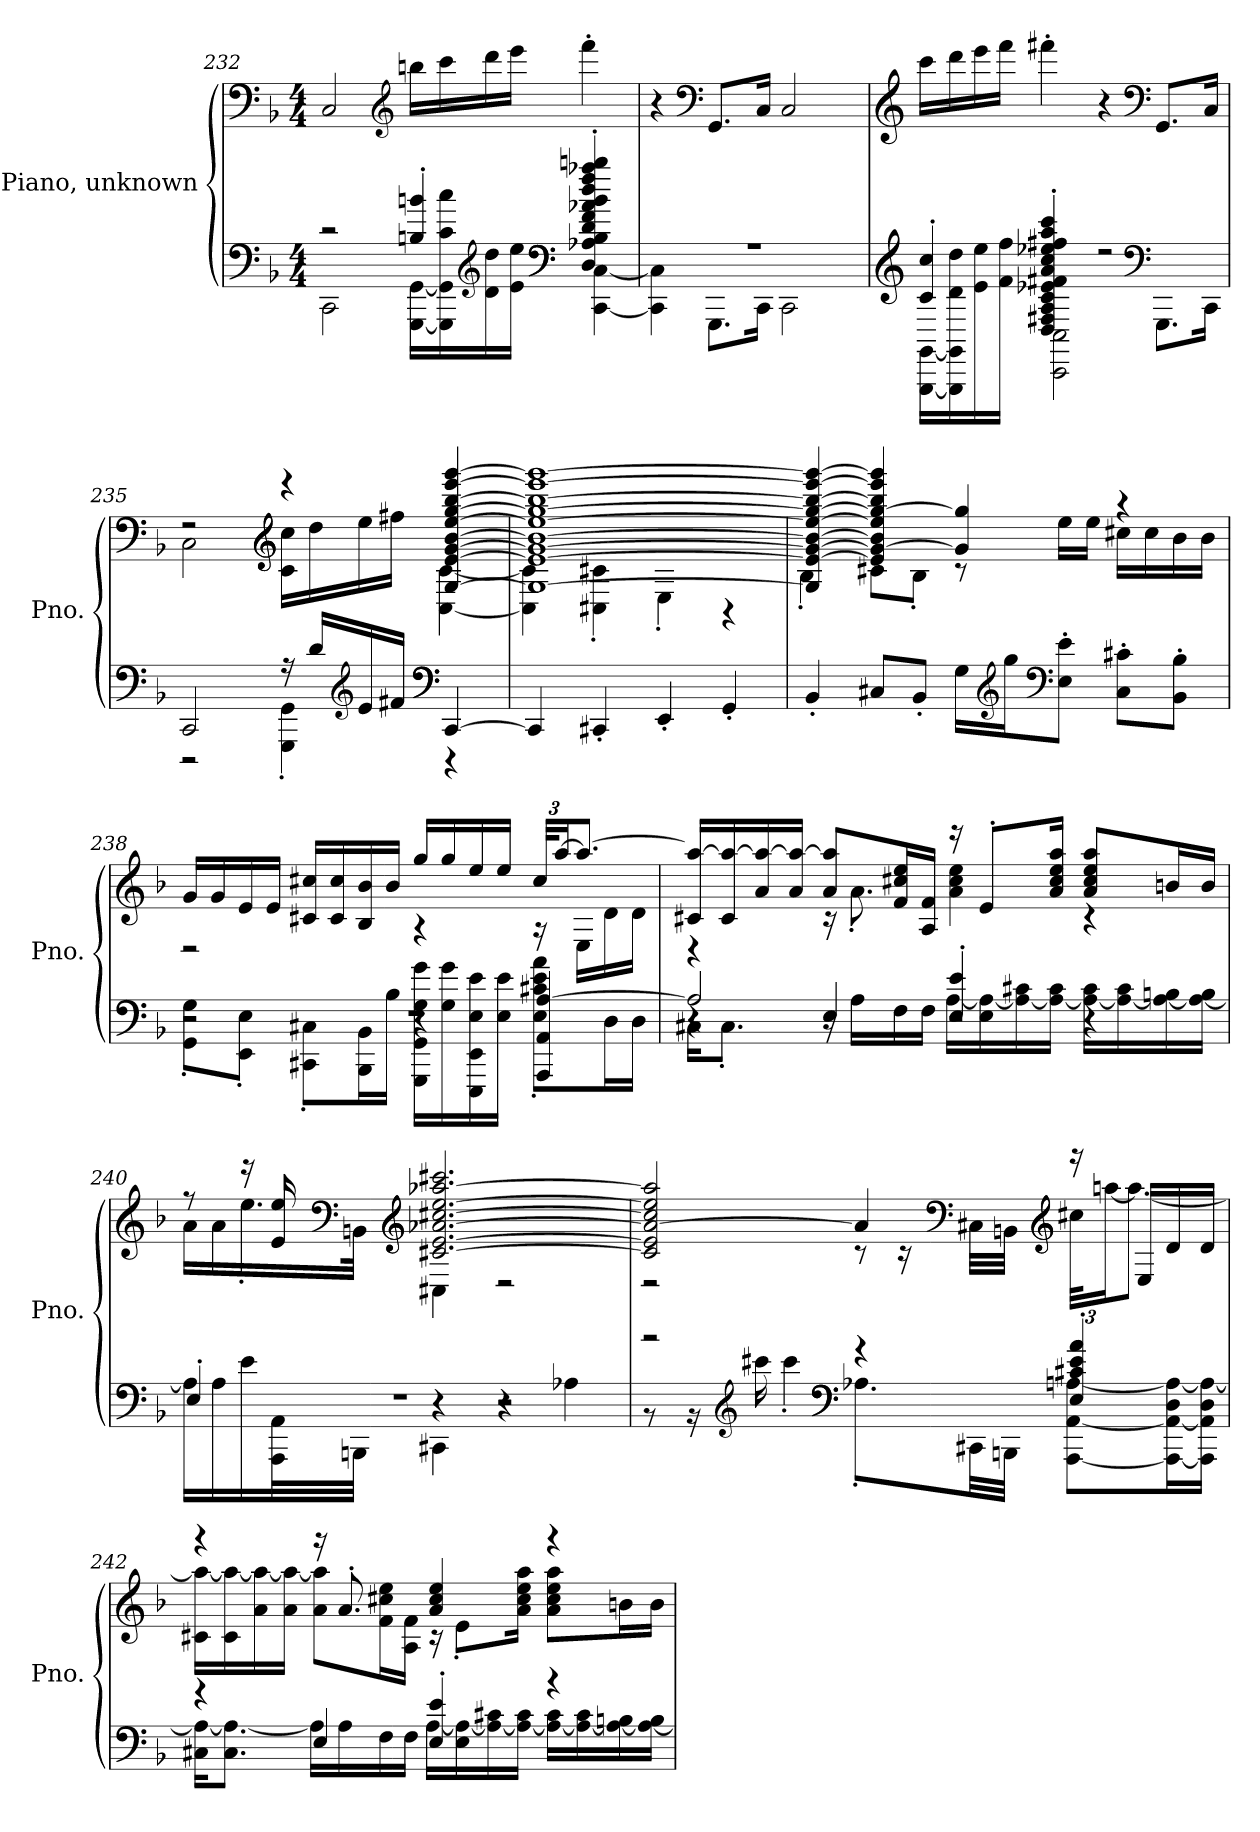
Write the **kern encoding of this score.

**kern	**kern
*part1	*part1
*staff2	*staff1
*I"Piano, unknown	*
*I'Pno.	*
!!LO:LB:g=z
*clefF4	*clefF4
*k[b-]	*k[b-]
*M4/4	*M4/4
=232	=232
*^	*
2r	2CC\	2C/
*	*	*clefG2
4Bn/' 4bn/'	[16GGG\ [16GG\LL	16bbn\LL
.	16GGG\] 16GG\] 16c\ 16cc\	16ccc\
*clefG2	*	*
.	16d\ 16dd\	16ddd\
.	16e\ 16ee\JJ	16eee\JJ
*clefF4	*	*
4D/' 4A-X/' 4B/' 4d/' 4f/' 4a-X/' 4b/' 4dd/' 4ff/' 4aa-X/' 4bbn/'	[4CC\ [4C\	4fff'\
=233	=233	=233
1r	4CC\] 4C\]	4r
*	*	*clefF4
.	8.GGG\L	8.GG/L
.	16CC\Jk	16C/Jk
.	2CC\	2C/
=234	=234	=234
*clefG2	*	*clefG2
4c/' 4cc/'	[16GGG\ [16GG\LL	16ccc\LL
.	16GGG\] 16GG\] 16d\ 16dd\	16ddd\
.	16e\ 16ee\	16eee\
.	16f\ 16ff\JJ	16fff\JJ
4D/' 4F#X/' 4A/' 4c/' 4e-X/' 4f#X/' 4a/' 4cc/' 4ee-X/' 4ff#X/' 4aa/' 4ccc/'	2CC\ 2C\	4fff#X'\
2r	.	4r
*clefF4	*	*clefF4
.	8.GGG\L	8.GG/L
.	16CC\Jk	16C/Jk
!!LO:LB:g=z
=235	=235	=235
*	*	*^
2CC/	2r	2r	2C\
*	*	*clefG2	*
16r	4GGG\' 4GG\'	4r	16c\ 16cc\LL
16d/LL	.	.	16dd\
*clefG2	*	*	*
16e/	.	.	16ee\
16f#X/JJ	.	.	16ff#X\JJ
*clefF4	*	*	*
[4CC/	4r	[4G/ [4e/ [4g/ [4b-/ [4ee/ [4gg/ [4bb-/ [4eee/ [4ggg/	[4C\ [4c\
*v	*v	*	*
=236	=236	=236
4CC/]	1G_ 1e_ 1g_ 1b-_ 1ee_ 1gg_ 1bb-_ 1eee_ 1ggg_	4C\] 4c\]
4CC#X'/	.	4C#X\' 4c#X\'
4EE'/	.	4E'\
4GG'/	.	4r
=237	=237	=237
4BB-'/	4G/] 4e/_ 4g/_ 4b-/_ 4ee/_ 4gg/_ 4bb-/_ 4eee/_ 4ggg/_	4B-'\
8C#X/L	4e/] 4g/_ 4b-/] 4ee/] 4gg/_ 4bb-/] 4eee/] 4ggg/]	8c#X\L
8BB-'/J	.	8B-'\J
16G\LL	4g/] 4gg/]	8r
*clefG2	*	*
16gg\J	.	.
*clefF4	*	*
8E\' 8e\'J	.	16ee\LL
.	.	16ee\JJ
8C#\' 8c#X\'L	4r	16cc#X\LL
.	.	16cc#\
8BB-\' 8B-\'J	.	16b-\
.	.	16b-\JJ
!!LO:LB:g=z	!!
=238	=238	=238
*^	*	*
*	*^	*	*
1r	8GG\' 8G\'L	2r	16g/LL	2r
.	.	.	16g/	.
.	8EE\' 8E\'J	.	16e/	.
.	.	.	16e/JJ	.
.	8CC#X\' 8C#X\'L	.	16c#X/ 16cc#X/LL	.
.	.	.	16c#/ 16cc#/	.
.	16BBB-\ 16BB-\L	.	16B-/ 16b-/	.
.	16B-\JJ	.	16b-/JJ	.
.	16GGG\ 16GG\ 16G\ 16g\LL	4r	16gg/LL	4r
.	16G\ 16g\	.	16gg/	.
.	16EEE\ 16EE\ 16E\ 16e\	.	16ee/	.
.	16E\ 16e\JJ	.	16ee/JJ	.
*	*	*	*Xbrackettup	*
.	8E\' 8c#X\' 8e\' 8a\'L	4AAA/ 4AA/ [4A/	48cc#/KLL	16r
.	.	.	[24aa/J	.
.	.	.	8.aa/J_	16E\LL
.	16D\L	.	.	16d\
.	16D\JJ	.	.	16d\JJ
!!LO:LB:g=z	!!
=239	=239	=239	=239	=239
4r	16C#X\KL	2A/]	16c#X/ 16aa/_LL	4r
.	8.C#'\J	.	16c#/ 16aa/_	.
.	.	.	16a/ 16aa/_	.
.	.	.	16a/ 16aa/_JJ	.
4E/	16r	.	8a/ 8aa/]L	16r
.	16A\LL	.	.	8.a'\
.	16F\	.	16f/ 16cc#X/ 16ee/L	.
.	16F\JJ	.	16A/ 16f/JJ	.
4E/' 4e/'	[16A\LL	2r	16r	4a\ 4cc#\ 4ee\
.	16E\ 16A\_	.	8e'/L	.
.	16A\_ 16c#X\	.	.	.
.	16A\_ 16c#\JJ	.	16a/ 16cc#/ 16ee/ 16aa/Jk	.
4r	16A\_ 16c#\LL	.	8a/ 8cc#/ 8ee/ 8aa/L	4r
.	16A\_ 16c#\	.	.	.
.	16A\_ 16Bn\	.	16bn/L	.
.	16A\_ 16B\JJ	.	16b/JJ	.
=240	=240	=240	=240	=240
1r	16A\LL]	4E'/	8r	16a\LL
.	16A\	.	.	16a\
.	16e\	.	16r	16.ee'\
.	32AAA\ 32AA\L	.	16e/ 16ee/	.
*	*	*	*clefF4	*
.	32BBBn\JJJ	.	.	32BBn\JJk
*	*	*	*clefG2	*
.	4CC#X\	4r	[2.c#X/ [2.e/ [2.a-X/ [2.cc#X/ [2.ee/ [2.aa-X/ 2.ccc#X/	4C#X\
.	4r	2r	.	2r
.	4A-X\	.	.	.
*	*v	*v	*	*
!!LO:LB:g=z	!!
=241	=241	=241	=241
2r	8r	2c#/] 2e/] 2a-/_ 2cc#/] 2ee/] 2aa-/]	2r
.	16r	.	.
*clefG2	*	*	*
.	16ccc#X\	.	.
.	4ccc#'\	.	.
*clefF4	*	*	*
4r	8.A-X'\L	4a-/]	8r
.	.	.	16r
*	*	*clefF4	*
.	32CC#X\LL	.	32C#X\LLL
.	32BBBn\JJJ	.	32BBn\JJJ
*	*	*clefG2	*
4E/' 4c#X/' 4e/' 4a/'	[8AAA\ [8AA\ [8An\L	16r	48cc#X\KLL
.	.	.	[24aan\J
.	.	16E/LL	8.aa\J_
.	16AAA\_ 16AA\_ 16D\ 16A\_L	16d/	.
.	16AAA\] 16AA\] 16D\ 16A\_JJ	16d/JJ	.
!!LO:PB:g=z	!!
=242	=242	=242	=242
4r	16C#X\ 16A\_KL	4r	16c#X\ 16aa\_LL
.	8.C#\ 8.A\_J	.	16c#\ 16aa\_
.	.	.	16a\ 16aa\_
.	.	.	16a\ 16aa\_JJ
4E/	16A\LL]	16r	8a\ 8aa\]L
.	16A\	8.a'/	.
.	16F\	.	16f\ 16cc#X\ 16ee\L
.	16F\JJ	.	16A\ 16f\JJ
4E/' 4e/'	[16A\LL	4a/ 4cc#/ 4ee/	16r
.	16E\ 16A\_	.	8e'\L
.	16A\_ 16c#X\	.	.
.	16A\_ 16c#\JJ	.	16a\ 16cc#\ 16ee\ 16aa\Jk
4r	16A\_ 16c#\LL	4r	8a\ 8cc#\ 8ee\ 8aa\L
.	16A\_ 16c#\	.	.
.	16A\_ 16Bn\	.	16bn\L
.	16A\_ 16B\JJ	.	16b\JJ
*v	*v	*	*
*	*v	*v
=	=
*-	*-
